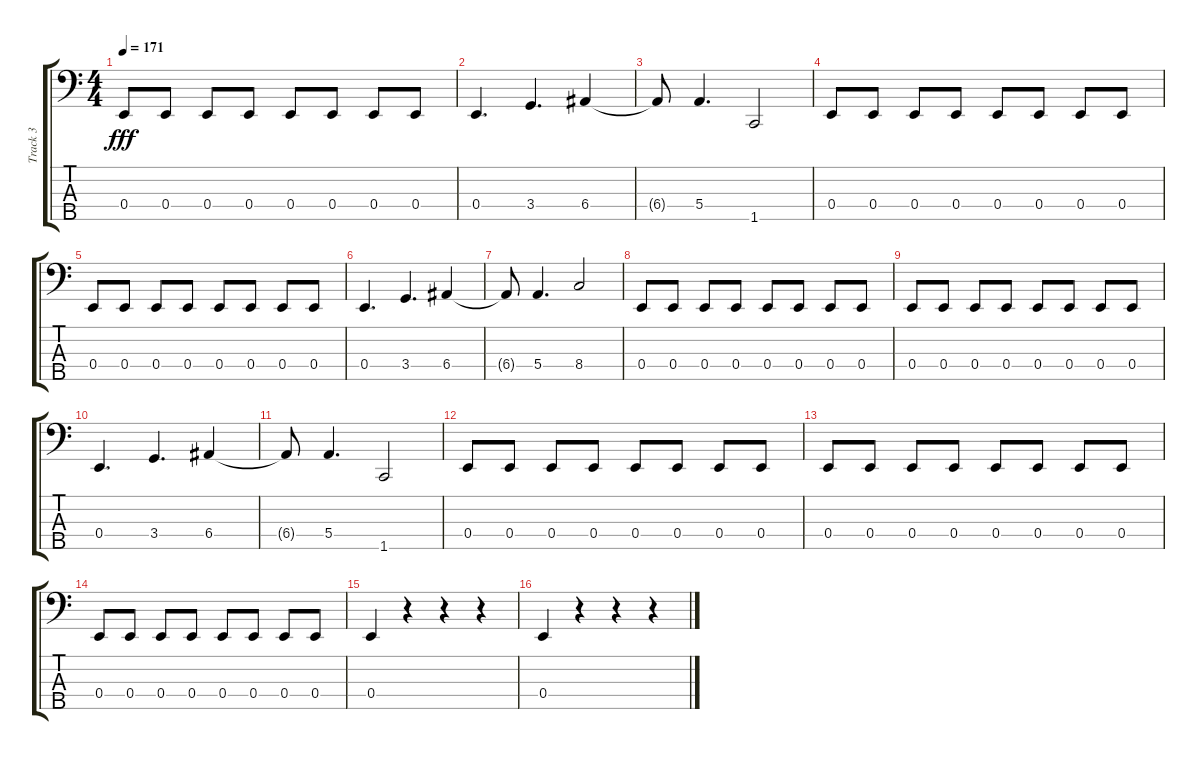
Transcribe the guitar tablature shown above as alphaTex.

\track ("Track 3" "Track 3") {instrument electricbasspick}
\staff {score tabs}
\tuning (G2 D2 A1 E1 B0) {hide}
\ts (4 4)
\tempo 171
\clef f4
\ks c
0.4.8{dy fff} 0.4.8 0.4.8 0.4.8 0.4.8 0.4.8 0.4.8 0.4.8 |
0.4.4{d} 3.4.4{d} 6.4.4 |
6.4{t}.8 5.4.4{d} 1.5.2 |
0.4.8 0.4.8 0.4.8 0.4.8 0.4.8 0.4.8 0.4.8 0.4.8 |
0.4.8 0.4.8 0.4.8 0.4.8 0.4.8 0.4.8 0.4.8 0.4.8 |
0.4.4{d} 3.4.4{d} 6.4.4 |
6.4{t}.8 5.4.4{d} 8.4.2 |
0.4.8 0.4.8 0.4.8 0.4.8 0.4.8 0.4.8 0.4.8 0.4.8 |
0.4.8 0.4.8 0.4.8 0.4.8 0.4.8 0.4.8 0.4.8 0.4.8 |
0.4.4{d} 3.4.4{d} 6.4.4 |
6.4{t}.8 5.4.4{d} 1.5.2 |
0.4.8 0.4.8 0.4.8 0.4.8 0.4.8 0.4.8 0.4.8 0.4.8 |
0.4.8 0.4.8 0.4.8 0.4.8 0.4.8 0.4.8 0.4.8 0.4.8 |
0.4.8 0.4.8 0.4.8 0.4.8 0.4.8 0.4.8 0.4.8 0.4.8 |
0.4.4 r.4 r.4 r.4 |
0.4.4 r.4 r.4 r.4
